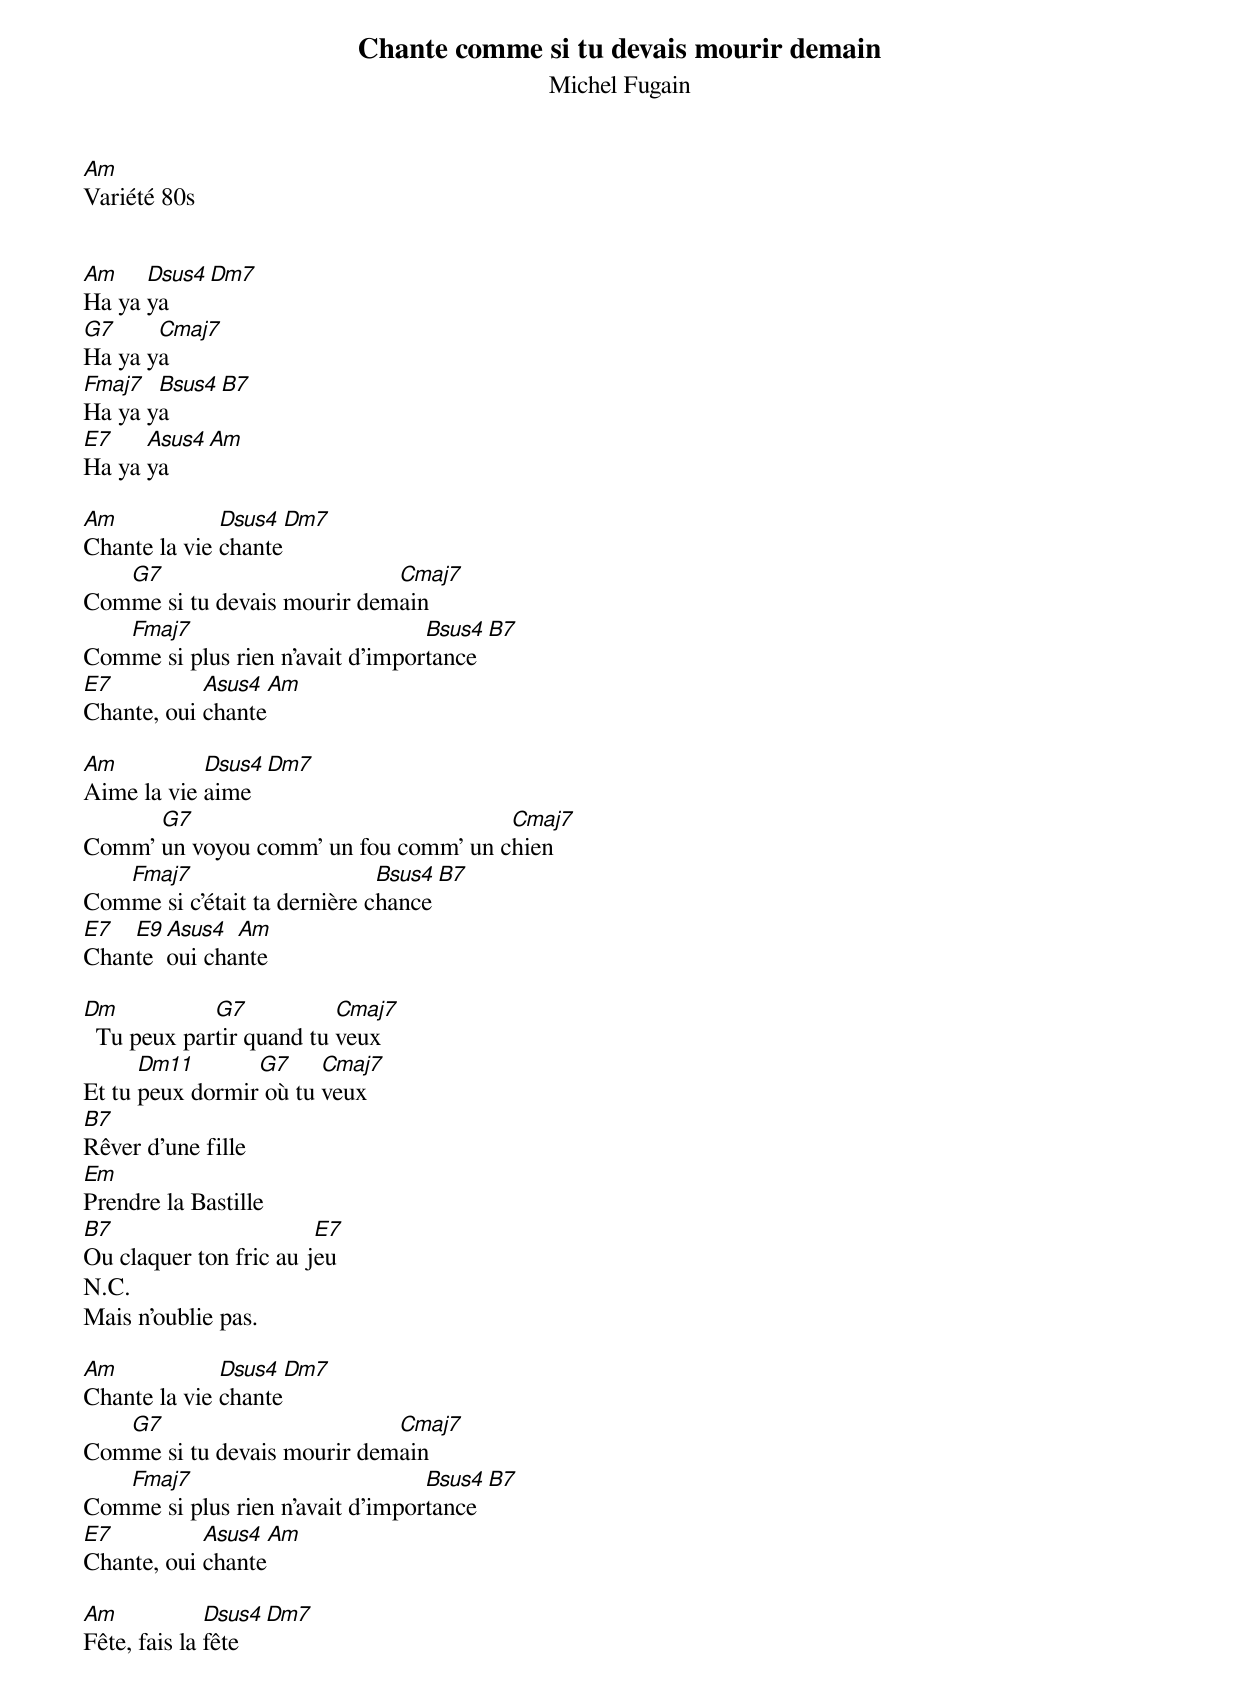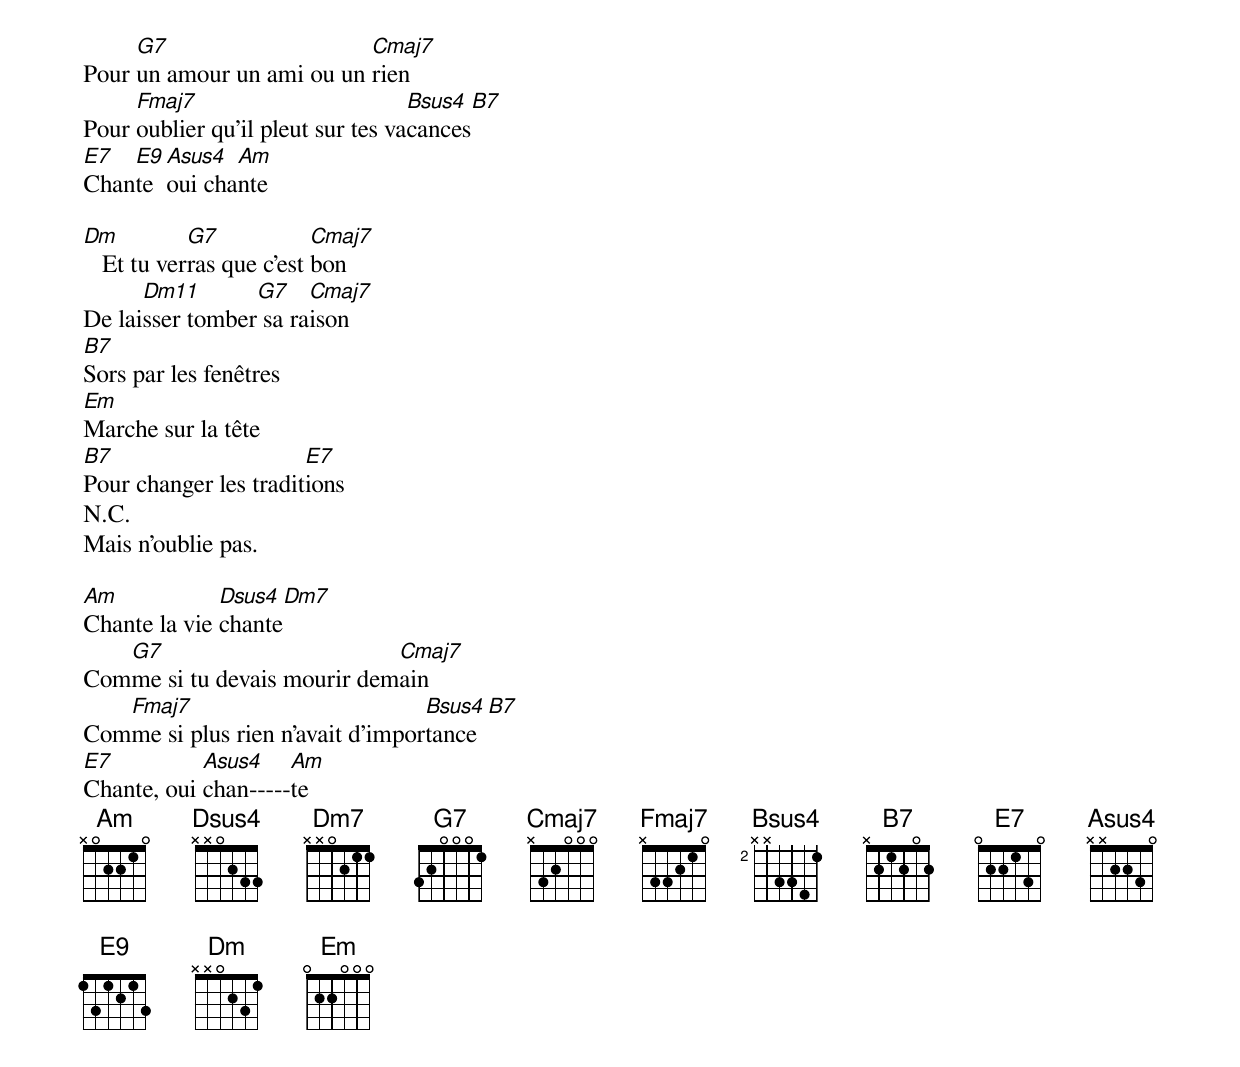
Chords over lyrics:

Chante comme si tu devais mourir demain
Michel Fugain
Am
Variété 80s


Am    Dsus4   Dm7
Ha ya ya
G7     Cmaj7
Ha ya ya
Fmaj7  Bsus4   B7
Ha ya ya
E7    Asus4   Am
Ha ya ya

Am            Dsus4   Dm7
Chante la vie chante
   G7                        Cmaj7
Comme si tu devais mourir demain
   Fmaj7                          Bsus4   B7
Comme si plus rien n'avait d'importance
E7          Asus4  Am
Chante, oui chante

Am          Dsus4   Dm7
Aime la vie aime
      G7                              Cmaj7
Comm' un voyou comm' un fou comm' un chien
   Fmaj7                      Bsus4   B7
Comme si c'était ta dernière chance
E7  E9 Asus4  Am
Chante oui chante

Dm           G7           Cmaj7
  Tu peux partir quand tu veux
      Dm11       G7     Cmaj7
Et tu peux dormir où tu veux
B7
Rêver d'une fille
Em
Prendre la Bastille
B7                      E7
Ou claquer ton fric au jeu
N.C.
Mais n'oublie pas.

Am            Dsus4   Dm7
Chante la vie chante
   G7                        Cmaj7
Comme si tu devais mourir demain
   Fmaj7                          Bsus4   B7
Comme si plus rien n'avait d'importance
E7          Asus4   Am
Chante, oui chante

Am            Dsus4   Dm7
Fête, fais la fête
     G7                    Cmaj7
Pour un amour un ami ou un rien
     Fmaj7                         Bsus4   B7
Pour oublier qu'il pleut sur tes vacances
E7  E9 Asus4  Am
Chante oui chante

Dm          G7            Cmaj7
   Et tu verras que c'est bon
      Dm11       G7    Cmaj7
De laisser tomber sa raison
B7
Sors par les fenêtres
Em
Marche sur la tête
B7                     E7
Pour changer les traditions
N.C.
Mais n'oublie pas.

Am            Dsus4   Dm7
Chante la vie chante
   G7                        Cmaj7
Comme si tu devais mourir demain
   Fmaj7                          Bsus4   B7
Comme si plus rien n'avait d'importance
E7          Asus4    Am
Chante, oui chan-----te
